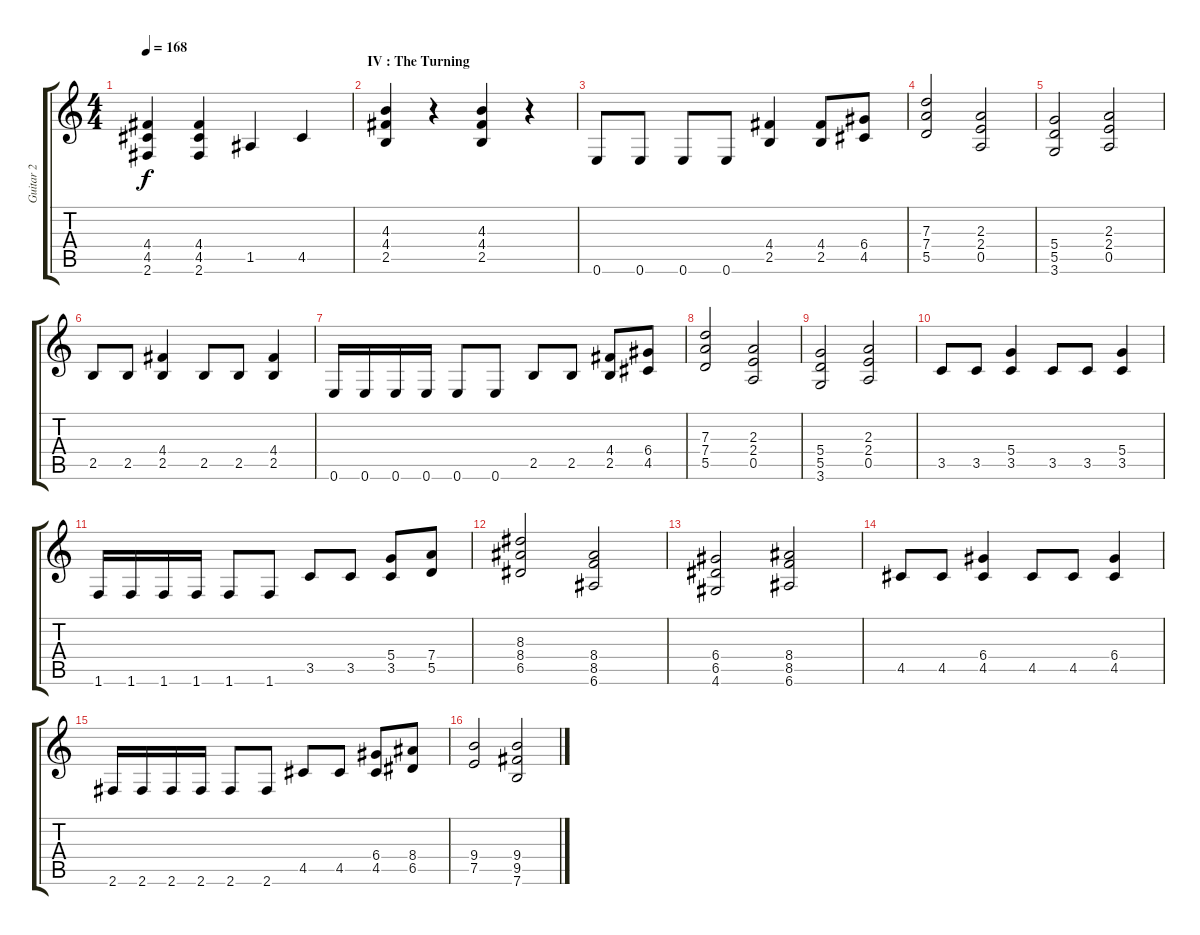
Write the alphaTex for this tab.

\track ("Guitar 2" "Guitar 2") {instrument distortionguitar}
\staff {score tabs}
\tuning (E4 B3 G3 D3 A2 E2) {hide}
\ts (4 4)
\tempo 168
\clef g2
\ks c
(4.4 4.5 2.6).4{dy f} (4.4 4.5 2.6).4 1.5.4 4.5.4 |
\section ("" "IV : The Turning")
(4.3 4.4 2.5).4 r.4 (4.3 4.4 2.5).4 r.4 |
0.6.8 0.6.8 0.6.8 0.6.8 (4.4 2.5).4 (4.4 2.5).8 (6.4 4.5).8 |
(7.3 7.4 5.5).2 (2.3 2.4 0.5).2 |
(5.4 5.5 3.6).2 (2.3 2.4 0.5).2 |
2.5.8 2.5.8 (4.4 2.5).4 2.5.8 2.5.8 (4.4 2.5).4 |
0.6.16 0.6.16 0.6.16 0.6.16 0.6.8 0.6.8 2.5.8 2.5.8 (4.4 2.5).8 (6.4 4.5).8 |
(7.3 7.4 5.5).2 (2.3 2.4 0.5).2 |
(5.4 5.5 3.6).2 (2.3 2.4 0.5).2 |
\section ("" "")
3.5.8 3.5.8 (5.4 3.5).4 3.5.8 3.5.8 (5.4 3.5).4 |
1.6.16 1.6.16 1.6.16 1.6.16 1.6.8 1.6.8 3.5.8 3.5.8 (5.4 3.5).8 (7.4 5.5).8 |
(8.3 8.4 6.5).2 (8.4 8.5 6.6).2 |
(6.4 6.5 4.6).2 (8.4 8.5 6.6).2 |
\section ("" "")
4.5.8 4.5.8 (6.4 4.5).4 4.5.8 4.5.8 (6.4 4.5).4 |
2.6.16 2.6.16 2.6.16 2.6.16 2.6.8 2.6.8 4.5.8 4.5.8 (6.4 4.5).8 (8.4 6.5).8 |
(9.4 7.5).2 (9.4 9.5 7.6).2
